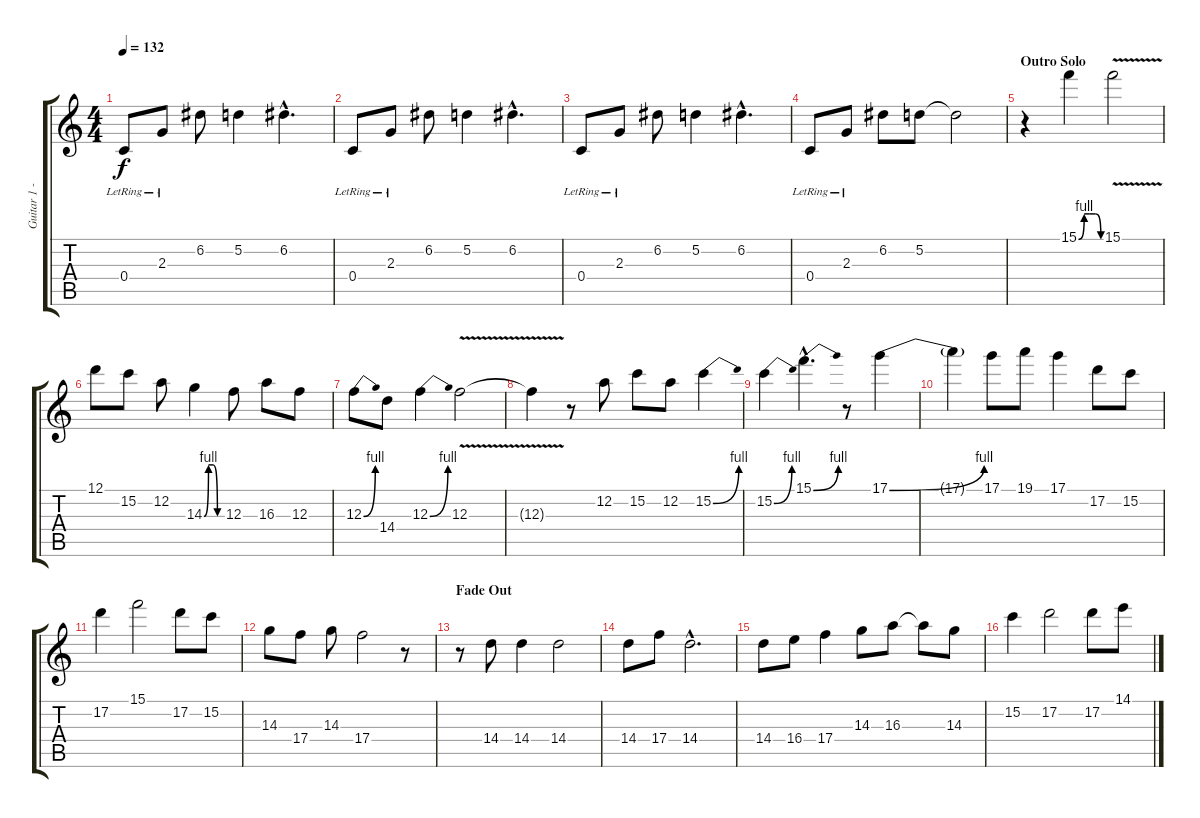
\track ("Guitar 1 - Paul Quinn" "Guitar 1 -") {instrument distortionguitar}
\staff {score tabs}
\tuning (D4 A3 F3 C3 G2 D2) {hide}
\ts (4 4)
\tempo 132
\clef g2
\ks c
0.4{lr}.8{dy f} 2.3{lr}.8 6.2.8 5.2.4 6.2{hac}.4{d} |
0.4{lr}.8 2.3{lr}.8 6.2.8 5.2.4 6.2{hac}.4{d} |
0.4{lr}.8 2.3{lr}.8 6.2.8 5.2.4 6.2{hac}.4{d} |
0.4{lr}.8 2.3{lr}.8 6.2.8 5.2.8 5.2{t}.2 |
\section ("" "Outro Solo")
r.4 15.1{be (custom 0 0 15 4 30 4 45 4 60 0)}.4 15.1{v}.2 |
12.1.8 15.2.8 12.2.8 14.3{be (custom 0 0 15 4 30 4 45 0 60 0)}.4 12.3.8 16.3.8 12.3.8 |
12.3{be (bend 0 0 60 4)}.8 14.4.8 12.3{be (bend 0 0 60 4)}.4 12.3{v}.2 |
12.3{t}.4 r.8 12.2.8 15.2.8 12.2.8 15.2{be (bend 0 0 60 4)}.4 |
15.2{be (bend 0 0 60 4)}.4 15.1{be (bend 0 0 60 4) hac}.4{d} r.8 17.1{be (bend 0 0 60 4)}.4 |
17.1{t}.4 17.1.8 19.1.8 17.1.4 17.2.8 15.2.8 |
17.2.4 15.1.2 17.2.8 15.2.8 |
14.3.8 17.4.8 14.3.8 17.4.2 r.8 |
\section ("" "Fade Out")
r.8 14.4.8 14.4.4 14.4.2 |
14.4.8 17.4.8 14.4{hac}.2{d} |
14.4.8 16.4.8 17.4.4 14.3.8 16.3.8 16.3{t}.8 14.3.8 |
15.2.4 17.2.2 17.2.8 14.1.8
